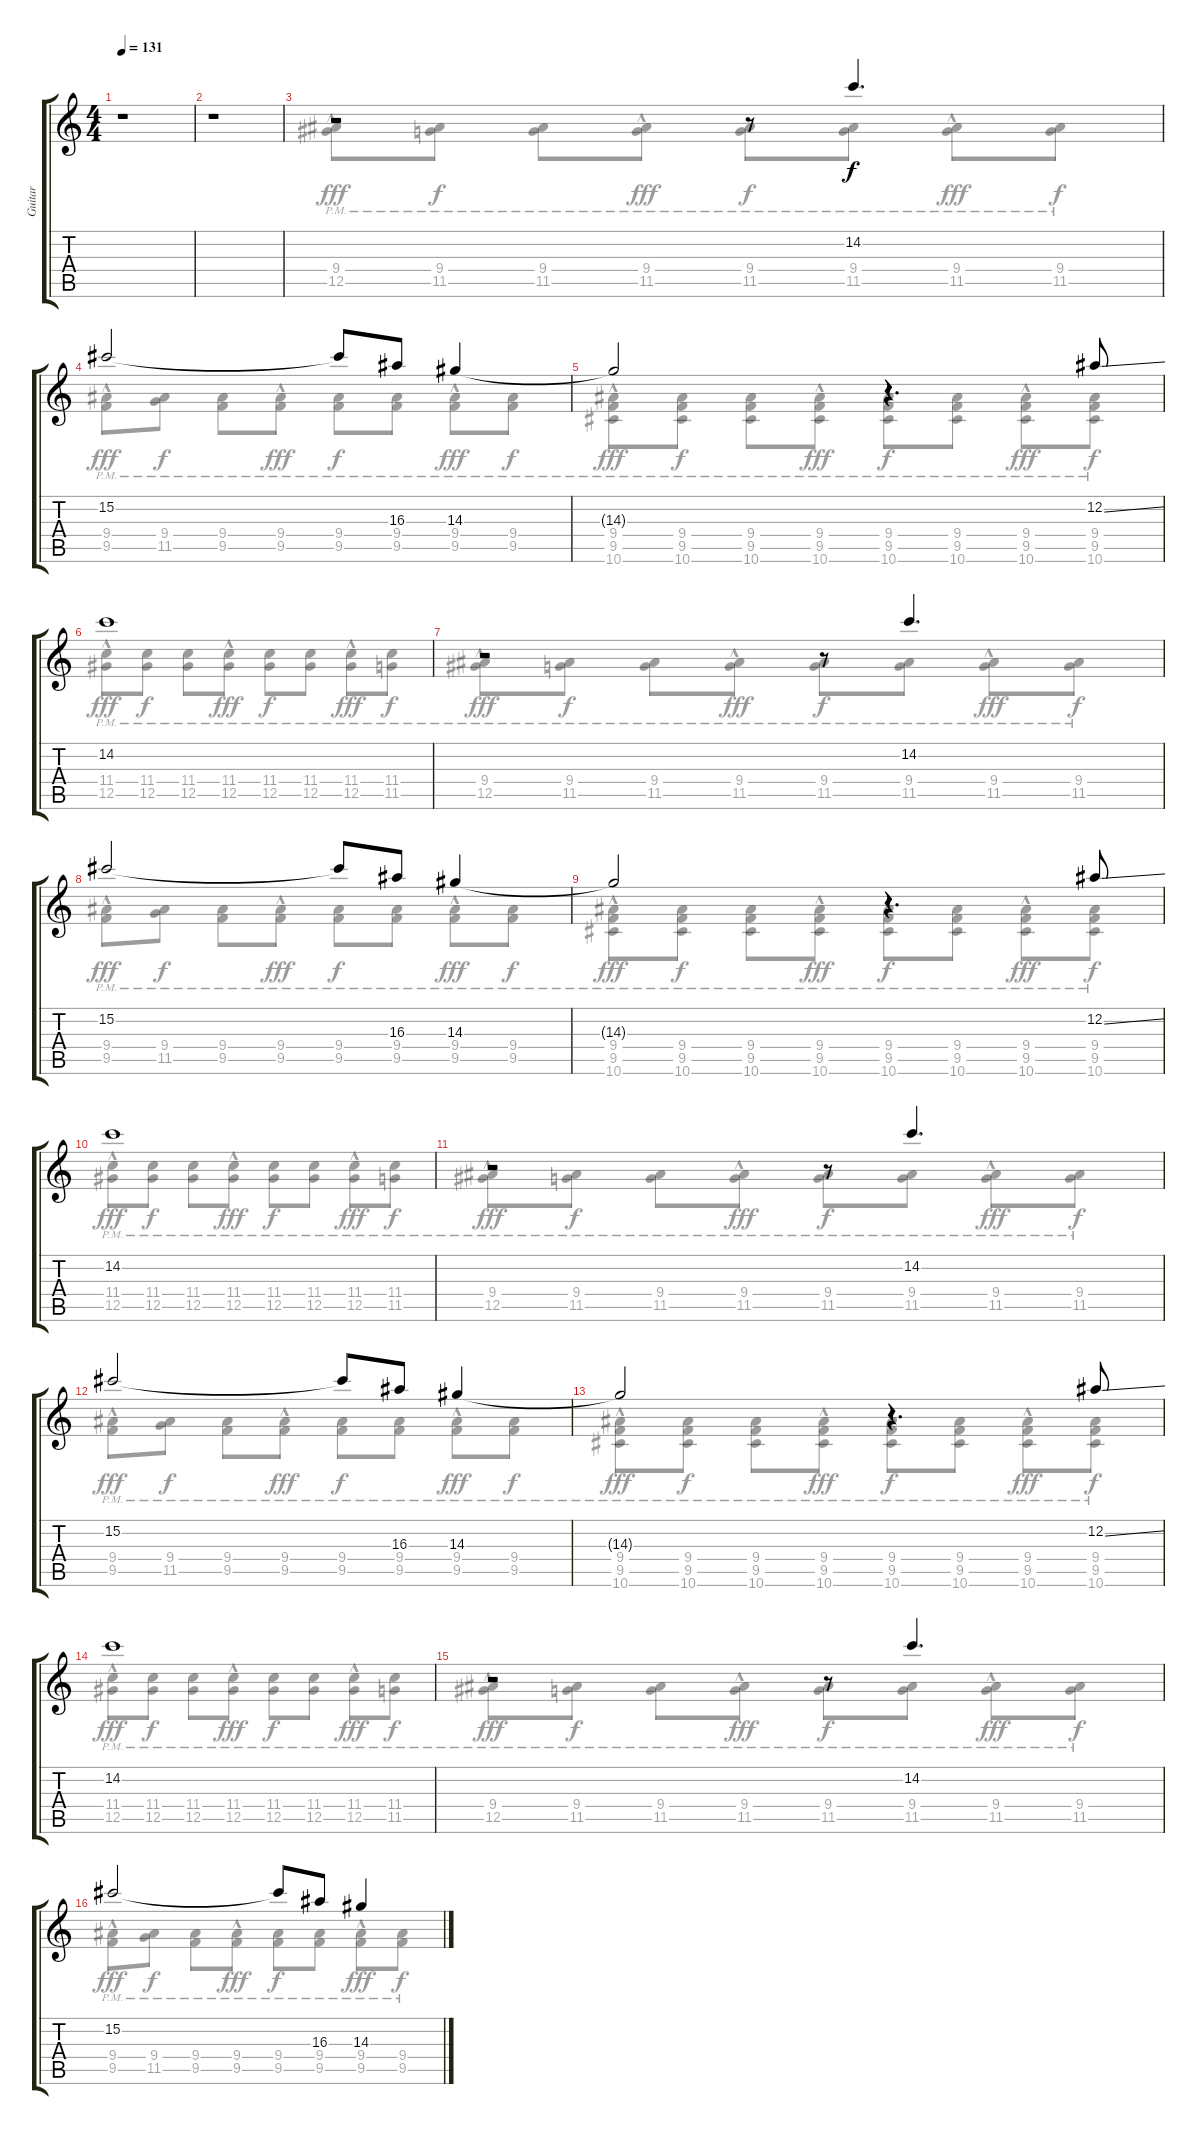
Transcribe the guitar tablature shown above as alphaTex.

\track ("Guitar" "Guitar") {instrument electricguitarclean}
\staff {score tabs}
\tuning (Eb4 Bb3 Gb3 Db3 Ab2 Eb2) {hide}
\voice
\ts (4 4)
\tempo 131
\clef g2
\ks c
r.1{dy f} |
r.1 |
r.2 r.8 14.2.4{d} |
15.2.2 15.2{t}.8 16.3.8 14.3.4 |
14.3{t}.2 r.4{d} 12.2{ss}.8 |
14.2.1 |
r.2 r.8 14.2.4{d} |
15.2.2 15.2{t}.8 16.3.8 14.3.4 |
14.3{t}.2 r.4{d} 12.2{ss}.8 |
14.2.1 |
r.2 r.8 14.2.4{d} |
15.2.2 15.2{t}.8 16.3.8 14.3.4 |
14.3{t}.2 r.4{d} 12.2{ss}.8 |
14.2.1 |
r.2 r.8 14.2.4{d} |
15.2.2 15.2{t}.8 16.3.8 14.3.4
\voice
\clef g2
\ottava regular
\simile none
\ks c
|
|
(9.4{hac pm} 12.5{hac pm}).8{dy fff} (9.4{pm} 11.5{pm}).8{dy f} (9.4{pm} 11.5{pm}).8 (9.4{hac pm} 11.5{hac pm}).8{dy fff} (9.4{pm} 11.5{pm}).8{dy f} (9.4{pm} 11.5{pm}).8 (9.4{hac pm} 11.5{hac pm}).8{dy fff} (9.4{pm} 11.5{pm}).8{dy f} |
(9.4{hac pm} 9.5{hac pm}).8{dy fff} (9.4{pm} 11.5{pm}).8{dy f} (9.4{pm} 9.5{pm}).8 (9.4{hac pm} 9.5{hac pm}).8{dy fff} (9.4{pm} 9.5{pm}).8{dy f} (9.4{pm} 9.5{pm}).8 (9.4{hac pm} 9.5{hac pm}).8{dy fff} (9.4{pm} 9.5{pm}).8{dy f} |
(9.4{hac pm} 9.5{hac pm} 10.6{hac pm}).8{dy fff} (9.4{pm} 9.5{pm} 10.6{pm}).8{dy f} (9.4{pm} 9.5{pm} 10.6{pm}).8 (9.4{hac pm} 9.5{hac pm} 10.6{hac pm}).8{dy fff} (9.4{pm} 9.5{pm} 10.6{pm}).8{dy f} (9.4{pm} 9.5{pm} 10.6{pm}).8 (9.4{hac pm} 9.5{hac pm} 10.6{hac pm}).8{dy fff} (9.4{pm} 9.5{pm} 10.6{pm}).8{dy f} |
(11.4{hac pm} 12.5{hac pm}).8{dy fff} (11.4{pm} 12.5{pm}).8{dy f} (11.4{pm} 12.5{pm}).8 (11.4{hac pm} 12.5{hac pm}).8{dy fff} (11.4{pm} 12.5{pm}).8{dy f} (11.4{pm} 12.5{pm}).8 (11.4{hac pm} 12.5{hac pm}).8{dy fff} (11.4{pm} 11.5{pm}).8{dy f} |
(9.4{hac pm} 12.5{hac pm}).8{dy fff} (9.4{pm} 11.5{pm}).8{dy f} (9.4{pm} 11.5{pm}).8 (9.4{hac pm} 11.5{hac pm}).8{dy fff} (9.4{pm} 11.5{pm}).8{dy f} (9.4{pm} 11.5{pm}).8 (9.4{hac pm} 11.5{hac pm}).8{dy fff} (9.4{pm} 11.5{pm}).8{dy f} |
(9.4{hac pm} 9.5{hac pm}).8{dy fff} (9.4{pm} 11.5{pm}).8{dy f} (9.4{pm} 9.5{pm}).8 (9.4{hac pm} 9.5{hac pm}).8{dy fff} (9.4{pm} 9.5{pm}).8{dy f} (9.4{pm} 9.5{pm}).8 (9.4{hac pm} 9.5{hac pm}).8{dy fff} (9.4{pm} 9.5{pm}).8{dy f} |
(9.4{hac pm} 9.5{hac pm} 10.6{hac pm}).8{dy fff} (9.4{pm} 9.5{pm} 10.6{pm}).8{dy f} (9.4{pm} 9.5{pm} 10.6{pm}).8 (9.4{hac pm} 9.5{hac pm} 10.6{hac pm}).8{dy fff} (9.4{pm} 9.5{pm} 10.6{pm}).8{dy f} (9.4{pm} 9.5{pm} 10.6{pm}).8 (9.4{hac pm} 9.5{hac pm} 10.6{hac pm}).8{dy fff} (9.4{pm} 9.5{pm} 10.6{pm}).8{dy f} |
(11.4{hac pm} 12.5{hac pm}).8{dy fff} (11.4{pm} 12.5{pm}).8{dy f} (11.4{pm} 12.5{pm}).8 (11.4{hac pm} 12.5{hac pm}).8{dy fff} (11.4{pm} 12.5{pm}).8{dy f} (11.4{pm} 12.5{pm}).8 (11.4{hac pm} 12.5{hac pm}).8{dy fff} (11.4{pm} 11.5{pm}).8{dy f} |
(9.4{hac pm} 12.5{hac pm}).8{dy fff} (9.4{pm} 11.5{pm}).8{dy f} (9.4{pm} 11.5{pm}).8 (9.4{hac pm} 11.5{hac pm}).8{dy fff} (9.4{pm} 11.5{pm}).8{dy f} (9.4{pm} 11.5{pm}).8 (9.4{hac pm} 11.5{hac pm}).8{dy fff} (9.4{pm} 11.5{pm}).8{dy f} |
(9.4{hac pm} 9.5{hac pm}).8{dy fff} (9.4{pm} 11.5{pm}).8{dy f} (9.4{pm} 9.5{pm}).8 (9.4{hac pm} 9.5{hac pm}).8{dy fff} (9.4{pm} 9.5{pm}).8{dy f} (9.4{pm} 9.5{pm}).8 (9.4{hac pm} 9.5{hac pm}).8{dy fff} (9.4{pm} 9.5{pm}).8{dy f} |
(9.4{hac pm} 9.5{hac pm} 10.6{hac pm}).8{dy fff} (9.4{pm} 9.5{pm} 10.6{pm}).8{dy f} (9.4{pm} 9.5{pm} 10.6{pm}).8 (9.4{hac pm} 9.5{hac pm} 10.6{hac pm}).8{dy fff} (9.4{pm} 9.5{pm} 10.6{pm}).8{dy f} (9.4{pm} 9.5{pm} 10.6{pm}).8 (9.4{hac pm} 9.5{hac pm} 10.6{hac pm}).8{dy fff} (9.4{pm} 9.5{pm} 10.6{pm}).8{dy f} |
(11.4{hac pm} 12.5{hac pm}).8{dy fff} (11.4{pm} 12.5{pm}).8{dy f} (11.4{pm} 12.5{pm}).8 (11.4{hac pm} 12.5{hac pm}).8{dy fff} (11.4{pm} 12.5{pm}).8{dy f} (11.4{pm} 12.5{pm}).8 (11.4{hac pm} 12.5{hac pm}).8{dy fff} (11.4{pm} 11.5{pm}).8{dy f} |
(9.4{hac pm} 12.5{hac pm}).8{dy fff} (9.4{pm} 11.5{pm}).8{dy f} (9.4{pm} 11.5{pm}).8 (9.4{hac pm} 11.5{hac pm}).8{dy fff} (9.4{pm} 11.5{pm}).8{dy f} (9.4{pm} 11.5{pm}).8 (9.4{hac pm} 11.5{hac pm}).8{dy fff} (9.4{pm} 11.5{pm}).8{dy f} |
(9.4{hac pm} 9.5{hac pm}).8{dy fff} (9.4{pm} 11.5{pm}).8{dy f} (9.4{pm} 9.5{pm}).8 (9.4{hac pm} 9.5{hac pm}).8{dy fff} (9.4{pm} 9.5{pm}).8{dy f} (9.4{pm} 9.5{pm}).8 (9.4{hac pm} 9.5{hac pm}).8{dy fff} (9.4{pm} 9.5{pm}).8{dy f}
